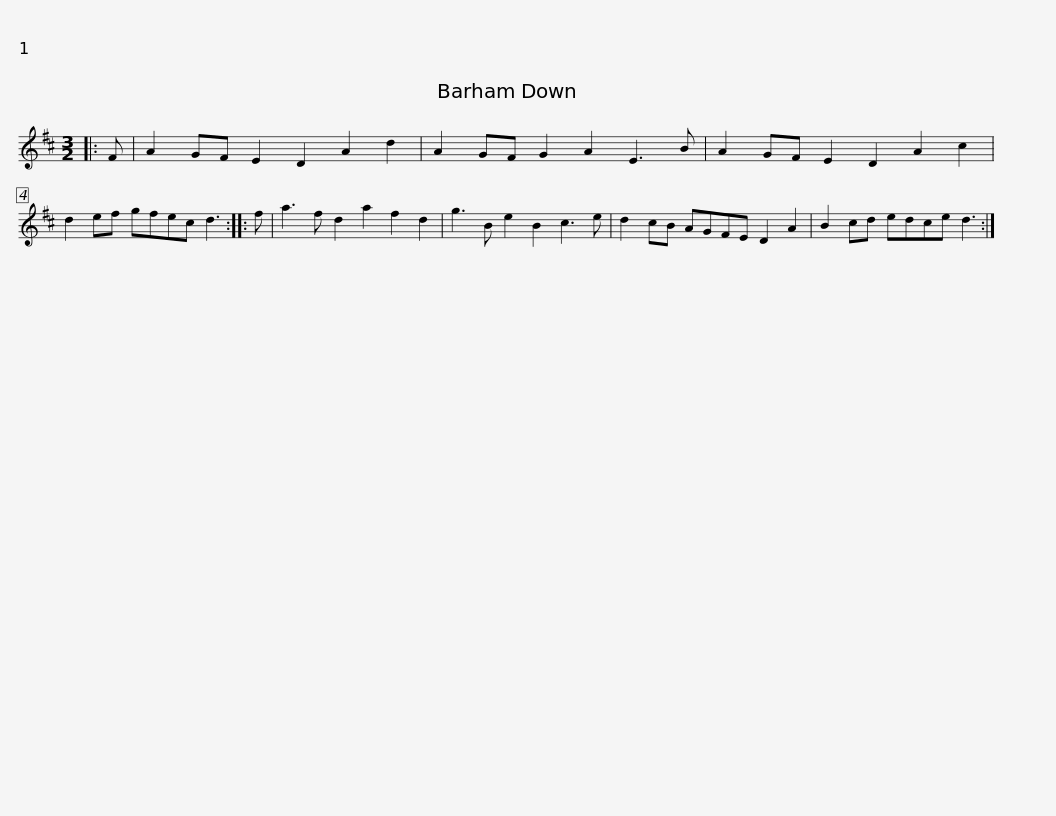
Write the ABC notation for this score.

X:1
L:1/8
M:3/2
I:linebreak $
K:D
V:1 treble
V:1
|: F | A2 GF E2 D2 A2 d2 | A2 GF G2 A2 E3 B | A2 GF E2 D2 A2 c2 | d2 ef gfec d3 :: %5
 f |$ a3 f d2 a2 f2 d2 | g3 B e2 B2 c3 e | d2 cB AGFE D2 A2 | B2 cd edce d3 :| %10
